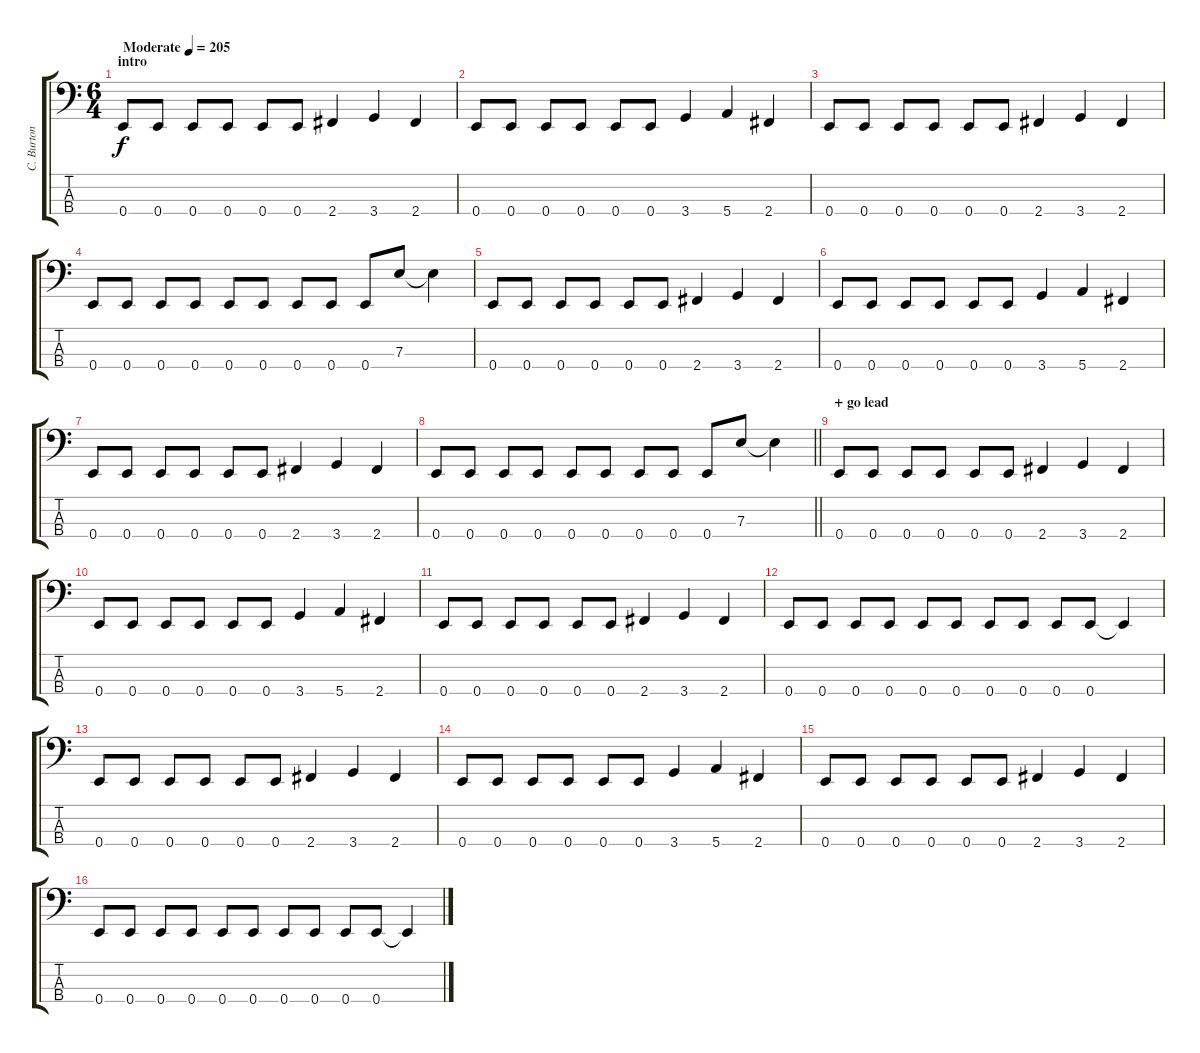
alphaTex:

\track ("C. Burton - Bass" "C. Burton ") {instrument electricbassfinger}
\staff {score tabs}
\tuning (G2 D2 A1 E1) {hide}
\ts (6 4)
\section ("" "intro")
\tempo (205 "Moderate")
\clef f4
\ks c
0.4.8{dy f instrument electricbassfinger} 0.4.8 0.4.8 0.4.8 0.4.8 0.4.8 2.4.4 3.4.4 2.4.4 |
0.4.8 0.4.8 0.4.8 0.4.8 0.4.8 0.4.8 3.4.4 5.4.4 2.4.4 |
0.4.8 0.4.8 0.4.8 0.4.8 0.4.8 0.4.8 2.4.4 3.4.4 2.4.4 |
0.4.8 0.4.8 0.4.8 0.4.8 0.4.8 0.4.8 0.4.8 0.4.8 0.4.8 7.3.8 7.3{t}.4 |
0.4.8 0.4.8 0.4.8 0.4.8 0.4.8 0.4.8 2.4.4 3.4.4 2.4.4 |
0.4.8 0.4.8 0.4.8 0.4.8 0.4.8 0.4.8 3.4.4 5.4.4 2.4.4 |
0.4.8 0.4.8 0.4.8 0.4.8 0.4.8 0.4.8 2.4.4 3.4.4 2.4.4 |
\barLineRight lightlight
0.4.8 0.4.8 0.4.8 0.4.8 0.4.8 0.4.8 0.4.8 0.4.8 0.4.8 7.3.8 7.3{t}.4 |
\section ("" "+ go lead")
0.4.8 0.4.8 0.4.8 0.4.8 0.4.8 0.4.8 2.4.4 3.4.4 2.4.4 |
0.4.8 0.4.8 0.4.8 0.4.8 0.4.8 0.4.8 3.4.4 5.4.4 2.4.4 |
0.4.8 0.4.8 0.4.8 0.4.8 0.4.8 0.4.8 2.4.4 3.4.4 2.4.4 |
0.4.8 0.4.8 0.4.8 0.4.8 0.4.8 0.4.8 0.4.8 0.4.8 0.4.8 0.4.8 0.4{t}.4 |
0.4.8 0.4.8 0.4.8 0.4.8 0.4.8 0.4.8 2.4.4 3.4.4 2.4.4 |
0.4.8 0.4.8 0.4.8 0.4.8 0.4.8 0.4.8 3.4.4 5.4.4 2.4.4 |
0.4.8 0.4.8 0.4.8 0.4.8 0.4.8 0.4.8 2.4.4 3.4.4 2.4.4 |
0.4.8 0.4.8 0.4.8 0.4.8 0.4.8 0.4.8 0.4.8 0.4.8 0.4.8 0.4.8 0.4{t}.4
